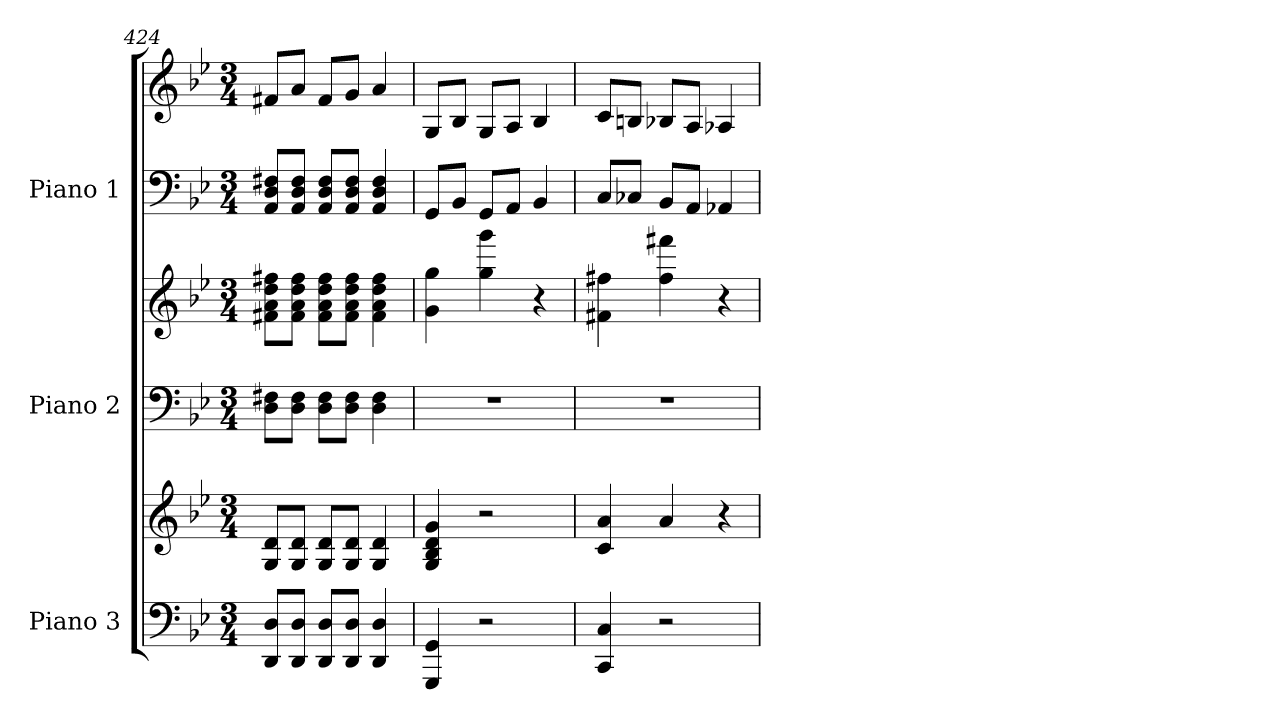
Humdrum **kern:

**kern	**kern	**kern	**kern	**kern	**kern
*part3	*part3	*part2	*part2	*part1	*part1
*staff6	*staff5	*staff4	*staff3	*staff2	*staff1
*I"Piano 3	*	*I"Piano 2	*	*I"Piano 1	*
*I'Pno. 3	*	*I'Pno. 2	*	*I'Pno. 1	*
*clefF4	*clefG2	*clefF4	*clefG2	*clefF4	*clefG2
*k[b-e-]	*k[b-e-]	*k[b-e-]	*k[b-e-]	*k[b-e-]	*k[b-e-]
*M3/4	*M3/4	*M3/4	*M3/4	*M3/4	*M3/4
=424	=424	=424	=424	=424	=424
8DD/ 8D/L	8G/ 8d/L	8D\ 8F#X\L	8f#X\ 8a\ 8dd\ 8ff#X\L	8AA/ 8D/ 8F#X/L	8f#X/L
8DD/ 8D/J	8G/ 8d/J	8D\ 8F#\J	8f#\ 8a\ 8dd\ 8ff#\J	8AA/ 8D/ 8F#/J	8a/J
8DD/ 8D/L	8G/ 8d/L	8D\ 8F#\L	8f#\ 8a\ 8dd\ 8ff#\L	8AA/ 8D/ 8F#/L	8f#/L
8DD/ 8D/J	8G/ 8d/J	8D\ 8F#\J	8f#\ 8a\ 8dd\ 8ff#\J	8AA/ 8D/ 8F#/J	8g/J
4DD/ 4D/	4G/ 4d/	4D\ 4F#\	4f#\ 4a\ 4dd\ 4ff#\	4AA/ 4D/ 4F#/	4a/
=425	=425	=425	=425	=425	=425
4GGG/ 4GG/	4G/ 4B-/ 4d/ 4g/	2.r	4g\ 4gg\	8GG/L	8G/L
.	.	.	.	8BB-/J	8B-/J
2r	2r	.	4gg\ 4ggg\	8GG/L	8G/L
.	.	.	.	8AA/J	8A/J
.	.	.	4r	4BB-/	4B-/
=426	=426	=426	=426	=426	=426
4CC/ 4C/	4c/ 4a/	2.r	4f#X\ 4ff#X\	8C/L	8c/L
.	.	.	.	8C-X/J	8Bn/J
2r	4a/	.	4ff#\ 4fff#X\	8BB-/L	8B-X/L
.	.	.	.	8AA/J	8A/J
.	4r	.	4r	4AA-X/	4A-X/
=	=	=	=	=	=
*-	*-	*-	*-	*-	*-
